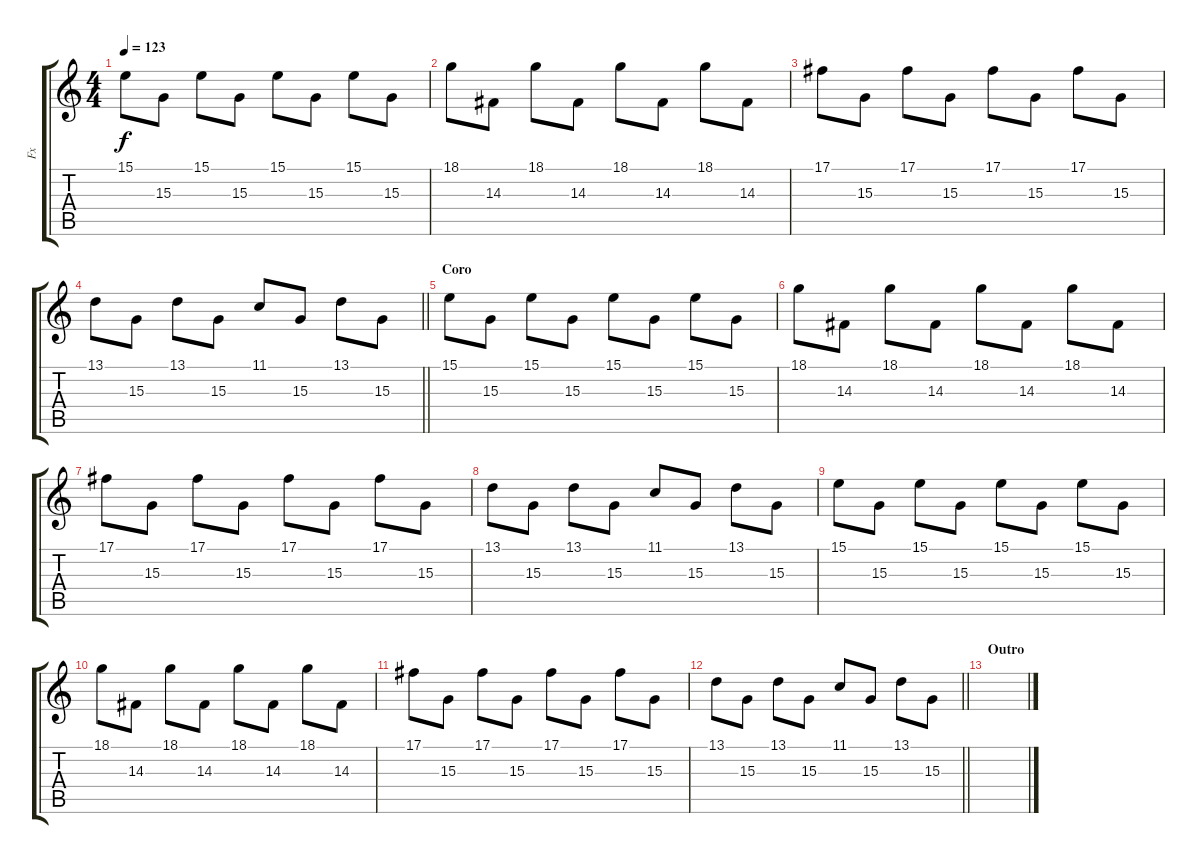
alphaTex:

\track ("Fx" "Fx") {instrument pad4choir}
\staff {score tabs}
\tuning (Db4 Ab3 E3 B2 Gb2 B1) {hide}
\ts (4 4)
\tempo 123
\clef g2
\ks aminor
15.1.8{dy f} 15.3.8 15.1.8 15.3.8 15.1.8 15.3.8 15.1.8 15.3.8 |
18.1.8 14.3.8 18.1.8 14.3.8 18.1.8 14.3.8 18.1.8 14.3.8 |
17.1.8 15.3.8 17.1.8 15.3.8 17.1.8 15.3.8 17.1.8 15.3.8 |
\barLineRight lightlight
13.1.8 15.3.8 13.1.8 15.3.8 11.1.8 15.3.8 13.1.8 15.3.8 |
\section ("" "Coro")
15.1.8{volume 13} 15.3.8 15.1.8 15.3.8 15.1.8 15.3.8 15.1.8 15.3.8 |
18.1.8 14.3.8 18.1.8 14.3.8 18.1.8 14.3.8 18.1.8 14.3.8 |
17.1.8 15.3.8 17.1.8 15.3.8 17.1.8 15.3.8 17.1.8 15.3.8 |
13.1.8 15.3.8 13.1.8 15.3.8 11.1.8 15.3.8 13.1.8 15.3.8 |
15.1.8 15.3.8 15.1.8 15.3.8 15.1.8 15.3.8 15.1.8 15.3.8 |
18.1.8 14.3.8 18.1.8 14.3.8 18.1.8 14.3.8 18.1.8 14.3.8 |
17.1.8 15.3.8 17.1.8 15.3.8 17.1.8 15.3.8 17.1.8 15.3.8 |
\barLineRight lightlight
13.1.8 15.3.8 13.1.8 15.3.8 11.1.8 15.3.8 13.1.8 15.3.8 |
\section ("" "Outro")
